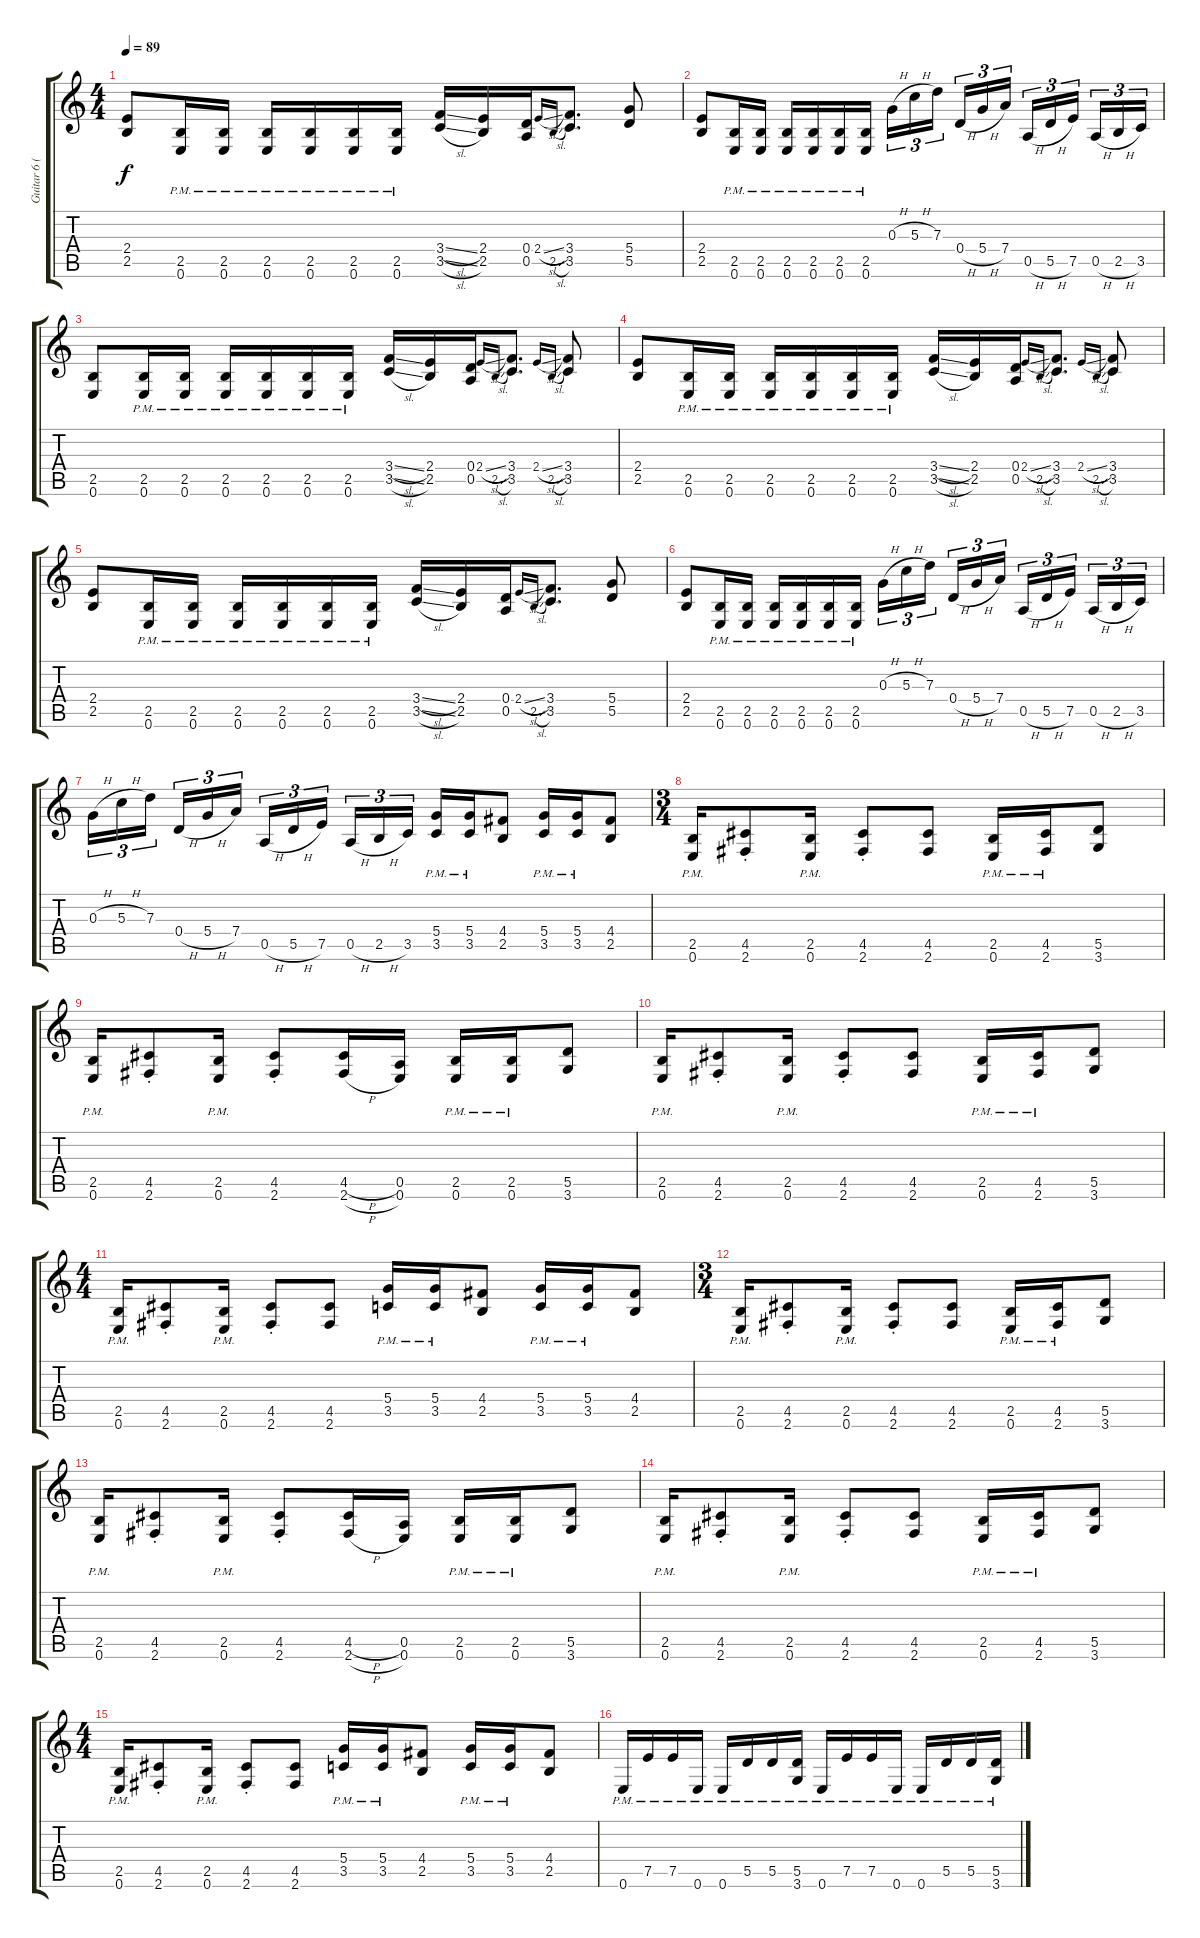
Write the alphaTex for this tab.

\track ("Guitar 6 (Distortion)" "Guitar 6 (") {instrument distortionguitar}
\staff {score tabs}
\tuning (E4 B3 G3 D3 A2 E2) {hide}
\ts (4 4)
\tempo 89
\clef g2
\ks c
(2.4 2.5).8{dy f} (2.5{pm} 0.6{pm}).16 (2.5{pm} 0.6{pm}).16 (2.5{pm} 0.6{pm}).16 (2.5{pm} 0.6{pm}).16 (2.5{pm} 0.6{pm}).16 (2.5{pm} 0.6{pm}).16 (3.4{sl} 3.5{sl}).16 (2.4 2.5).16 (0.4 0.5).16 2.4{sl}.16{gr onbeat} 2.5{sl}.16{gr onbeat} (3.4 3.5).8{d} (5.4 5.5).8 |
(2.4 2.5).8 (2.5{pm} 0.6{pm}).16 (2.5{pm} 0.6{pm}).16 (2.5{pm} 0.6{pm}).16 (2.5{pm} 0.6{pm}).16 (2.5{pm} 0.6{pm}).16 (2.5{pm} 0.6{pm}).16 0.3{h}.16{tu (3 2)} 5.3{h}.16{tu (3 2)} 7.3.16{tu (3 2) beam splitsecondary} 0.4{h}.16{tu (3 2)} 5.4{h}.16{tu (3 2)} 7.4.16{tu (3 2)} 0.5{h}.16{tu (3 2)} 5.5{h}.16{tu (3 2)} 7.5.16{tu (3 2) beam splitsecondary} 0.5{h}.16{tu (3 2)} 2.5{h}.16{tu (3 2)} 3.5.16{tu (3 2)} |
(2.5 0.6).8 (2.5{pm} 0.6{pm}).16 (2.5{pm} 0.6{pm}).16 (2.5{pm} 0.6{pm}).16 (2.5{pm} 0.6{pm}).16 (2.5{pm} 0.6{pm}).16 (2.5{pm} 0.6{pm}).16 (3.4{sl} 3.5{sl}).16 (2.4 2.5).16 (0.4 0.5).16 2.4{sl}.16{gr onbeat} 2.5{sl}.16{gr onbeat} (3.4 3.5).8{d} 2.4{sl}.16{gr onbeat} 2.5{sl}.16{gr onbeat} (3.4 3.5).8 |
(2.4 2.5).8 (2.5{pm} 0.6{pm}).16 (2.5{pm} 0.6{pm}).16 (2.5{pm} 0.6{pm}).16 (2.5{pm} 0.6{pm}).16 (2.5{pm} 0.6{pm}).16 (2.5{pm} 0.6{pm}).16 (3.4{sl} 3.5{sl}).16 (2.4 2.5).16 (0.4 0.5).16 2.4{sl}.16{gr onbeat} 2.5{sl}.16{gr onbeat} (3.4 3.5).8{d} 2.4{sl}.16{gr onbeat} 2.5{sl}.16{gr onbeat} (3.4 3.5).8 |
(2.4 2.5).8 (2.5{pm} 0.6{pm}).16 (2.5{pm} 0.6{pm}).16 (2.5{pm} 0.6{pm}).16 (2.5{pm} 0.6{pm}).16 (2.5{pm} 0.6{pm}).16 (2.5{pm} 0.6{pm}).16 (3.4{sl} 3.5{sl}).16 (2.4 2.5).16 (0.4 0.5).16 2.4{sl}.16{gr onbeat} 2.5{sl}.16{gr onbeat} (3.4 3.5).8{d} (5.4 5.5).8 |
(2.4 2.5).8 (2.5{pm} 0.6{pm}).16 (2.5{pm} 0.6{pm}).16 (2.5{pm} 0.6{pm}).16 (2.5{pm} 0.6{pm}).16 (2.5{pm} 0.6{pm}).16 (2.5{pm} 0.6{pm}).16 0.3{h}.16{tu (3 2) volume 14} 5.3{h}.16{tu (3 2)} 7.3.16{tu (3 2) beam splitsecondary} 0.4{h}.16{tu (3 2)} 5.4{h}.16{tu (3 2)} 7.4.16{tu (3 2)} 0.5{h}.16{tu (3 2)} 5.5{h}.16{tu (3 2)} 7.5.16{tu (3 2) beam splitsecondary} 0.5{h}.16{tu (3 2)} 2.5{h}.16{tu (3 2)} 3.5.16{tu (3 2)} |
0.3{h}.16{tu (3 2)} 5.3{h}.16{tu (3 2)} 7.3.16{tu (3 2) beam splitsecondary} 0.4{h}.16{tu (3 2)} 5.4{h}.16{tu (3 2)} 7.4.16{tu (3 2)} 0.5{h}.16{tu (3 2)} 5.5{h}.16{tu (3 2)} 7.5.16{tu (3 2) beam splitsecondary} 0.5{h}.16{tu (3 2)} 2.5{h}.16{tu (3 2)} 3.5.16{tu (3 2)} (5.4{pm} 3.5{pm}).16 (5.4{pm} 3.5{pm}).16 (4.4 2.5).8 (5.4{pm} 3.5{pm}).16 (5.4{pm} 3.5{pm}).16 (4.4 2.5).8 |
\ts (3 4)
(2.5{pm} 0.6{pm}).16{volume 9} (4.5{st} 2.6{st}).8 (2.5{pm} 0.6{pm}).16 (4.5{st} 2.6{st}).8 (4.5 2.6).8 (2.5{pm} 0.6{pm}).16 (4.5{pm} 2.6{pm}).16 (5.5 3.6).8 |
(2.5{pm} 0.6{pm}).16 (4.5{st} 2.6{st}).8 (2.5{pm} 0.6{pm}).16 (4.5{st} 2.6{st}).8 (4.5{h} 2.6{h}).16 (0.5 0.6).16 (2.5{pm} 0.6{pm}).16 (2.5{pm} 0.6{pm}).16 (5.5 3.6).8 |
(2.5{pm} 0.6{pm}).16 (4.5{st} 2.6{st}).8 (2.5{pm} 0.6{pm}).16 (4.5{st} 2.6{st}).8 (4.5 2.6).8 (2.5{pm} 0.6{pm}).16 (4.5{pm} 2.6{pm}).16 (5.5 3.6).8 |
\ts (4 4)
(2.5{pm} 0.6{pm}).16 (4.5{st} 2.6{st}).8 (2.5{pm} 0.6{pm}).16 (4.5{st} 2.6{st}).8 (4.5 2.6).8 (5.4{pm} 3.5{pm}).16 (5.4{pm} 3.5{pm}).16 (4.4 2.5).8 (5.4{pm} 3.5{pm}).16 (5.4{pm} 3.5{pm}).16 (4.4 2.5).8 |
\ts (3 4)
(2.5{pm} 0.6{pm}).16 (4.5{st} 2.6{st}).8 (2.5{pm} 0.6{pm}).16 (4.5{st} 2.6{st}).8 (4.5 2.6).8 (2.5{pm} 0.6{pm}).16 (4.5{pm} 2.6{pm}).16 (5.5 3.6).8 |
(2.5{pm} 0.6{pm}).16 (4.5{st} 2.6{st}).8 (2.5{pm} 0.6{pm}).16 (4.5{st} 2.6{st}).8 (4.5{h} 2.6{h}).16 (0.5 0.6).16 (2.5{pm} 0.6{pm}).16 (2.5{pm} 0.6{pm}).16 (5.5 3.6).8 |
(2.5{pm} 0.6{pm}).16 (4.5{st} 2.6{st}).8 (2.5{pm} 0.6{pm}).16 (4.5{st} 2.6{st}).8 (4.5 2.6).8 (2.5{pm} 0.6{pm}).16 (4.5{pm} 2.6{pm}).16 (5.5 3.6).8 |
\ts (4 4)
(2.5{pm} 0.6{pm}).16 (4.5{st} 2.6{st}).8 (2.5{pm} 0.6{pm}).16 (4.5{st} 2.6{st}).8 (4.5 2.6).8 (5.4{pm} 3.5{pm}).16 (5.4{pm} 3.5{pm}).16 (4.4 2.5).8 (5.4{pm} 3.5{pm}).16 (5.4{pm} 3.5{pm}).16 (4.4 2.5).8 |
0.6{pm}.16 7.5{pm}.16 7.5{pm}.16 0.6{pm}.16 0.6{pm}.16 5.5{pm}.16 5.5{pm}.16 (5.5{pm} 3.6{pm}).16 0.6{pm}.16 7.5{pm}.16 7.5{pm}.16 0.6{pm}.16 0.6{pm}.16 5.5{pm}.16 5.5{pm}.16 (5.5{pm} 3.6{pm}).16
